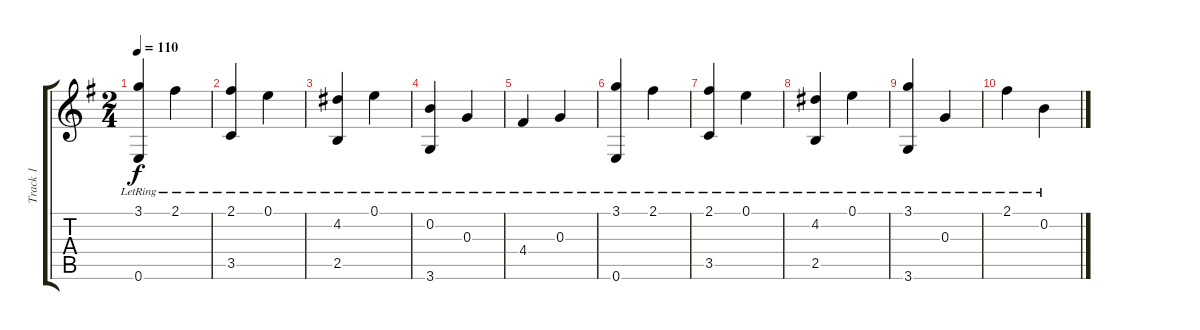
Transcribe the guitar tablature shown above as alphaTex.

\track ("Track 1" "Track 1") {instrument acousticguitarnylon}
\staff {score tabs}
\tuning (E4 B3 G3 D3 A2 E2) {hide}
\ts (2 4)
\tempo 110
\clef g2
\ks g
(3.1{lr} 0.6{lr}).4{dy f} 2.1{lr}.4 |
(2.1{lr} 3.5{lr}).4 0.1{lr}.4 |
(4.2{lr} 2.5{lr}).4 0.1{lr}.4 |
(0.2{lr} 3.6{lr}).4 0.3{lr}.4 |
4.4{lr}.4 0.3{lr}.4 |
(3.1{lr} 0.6{lr}).4 2.1{lr}.4 |
(2.1{lr} 3.5{lr}).4 0.1{lr}.4 |
(4.2{lr} 2.5{lr}).4 0.1{lr}.4 |
(3.1{lr} 3.6{lr}).4 0.3{lr}.4 |
2.1{lr}.4 0.2{lr}.4
